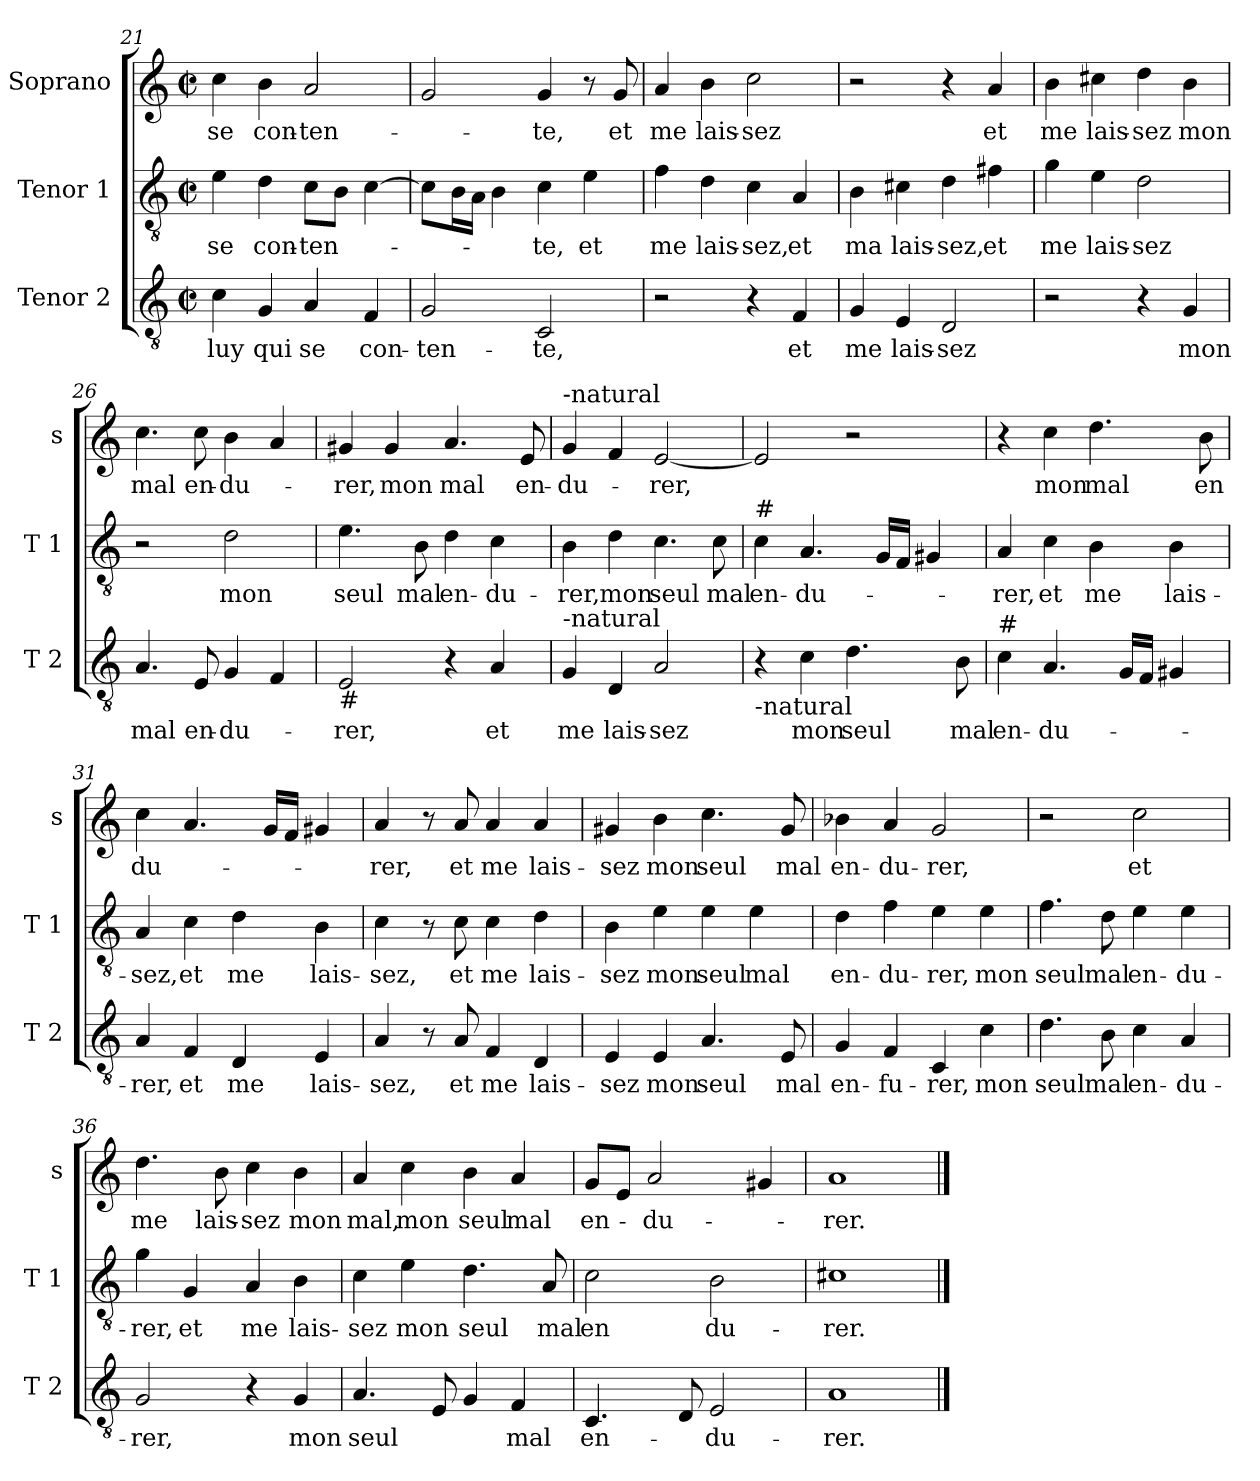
**kern	**text	**kern	**text	**kern	**text
*part3	*part3	*part2	*part2	*part1	*part1
*staff3	*staff3	*staff2	*staff2	*staff1	*staff1
*I"Tenor 2	*	*I"Tenor 1	*	*I"Soprano	*
*I'T 2	*	*I'T 1	*	*I's	*
!!LO:LB:g=z
*clefGv2	*	*clefGv2	*	*clefG2	*
*k[]	*	*k[]	*	*k[]	*
*C:	*	*C:	*	*C:	*
*M2/2	*	*M2/2	*	*M2/2	*
*met(c|)	*	*met(c|)	*	*met(c|)	*
=21	=21	=21	=21	=21	=21
!	!LO:LY:b	!	!LO:LY:b	!	!LO:LY:b
4c\	-luy	4e\	se	4cc\	se
!	!LO:LY:b	!	!LO:LY:b	!	!LO:LY:b
4G/	qui	4d\	con-	4b\	con-
!	!LO:LY:b	!	!LO:LY:b	!	!LO:LY:b
4A/	se	8c\L	-ten-	2a/	-ten-
.	.	8B\J	.	.	.
!	!LO:LY:b	!	!	!	!
4F/	con-	[4c\	.	.	.
=22	=22	=22	=22	=22	=22
!	!LO:LY:b	!	!	!	!
2G/	-ten-	8c\L]	.	2g/	.
.	.	16B\L	.	.	.
.	.	16A\JJ	.	.	.
.	.	4B\	.	.	.
!	!LO:LY:b	!	!LO:LY:b	!	!LO:LY:b
2C/	-te,	4c\	-te,	4g/	-te,
!	!	!	!LO:LY:b	!	!
.	.	4e\	et	8r	.
!	!	!	!	!	!LO:LY:b
.	.	.	.	8g/	et
=23	=23	=23	=23	=23	=23
!	!	!	!LO:LY:b	!	!LO:LY:b
2r	.	4f\	me	4a/	me
!	!	!	!LO:LY:b	!	!LO:LY:b
.	.	4d\	lais-	4b\	lais-
!	!	!	!LO:LY:b	!	!LO:LY:b
4r	.	4c\	-sez,	2cc\	-sez
!	!LO:LY:b	!	!LO:LY:b	!	!
4F/	et	4A/	et	.	.
=24	=24	=24	=24	=24	=24
!	!LO:LY:b	!	!LO:LY:b	!	!
4G/	me	4B\	ma	2r	.
!	!LO:LY:b	!	!LO:LY:b	!	!
4E/	lais-	4c#X\	lais-	.	.
!	!LO:LY:b	!	!LO:LY:b	!	!
2D/	-sez	4d\	-sez,	4r	.
!	!	!	!LO:LY:b	!	!LO:LY:b
.	.	4f#X\	et	4a/	et
=25	=25	=25	=25	=25	=25
!	!	!	!LO:LY:b	!	!LO:LY:b
2r	.	4g\	me	4b\	me
!	!	!	!LO:LY:b	!	!LO:LY:b
.	.	4e\	lais-	4cc#X\	lais-
!	!	!	!LO:LY:b	!	!LO:LY:b
4r	.	2d\	-sez	4dd\	-sez
!	!LO:LY:b	!	!	!	!LO:LY:b
4G/	mon	.	.	4b\	mon
!!LO:LB:g=z
=26	=26	=26	=26	=26	=26
!	!LO:LY:b	!	!	!	!LO:LY:b
4.A/	mal	2r	.	4.cc\	mal
!	!LO:LY:b	!	!	!	!LO:LY:b
8E/	en-	.	.	8cc\	en-
!	!LO:LY:b	!	!LO:LY:b	!	!LO:LY:b
4G/	-du-	2d\	mon	4b\	-du-
4F/	.	.	.	4a/	.
=27	=27	=27	=27	=27	=27
!LO:TX:b:t=#	!	!	!	!	!
!	!LO:LY:b	!	!LO:LY:b	!	!LO:LY:b
2E/	-rer,	4.e\	seul	4g#X/	-rer,
!	!	!	!	!	!LO:LY:b
.	.	.	.	4g#/	mon
!	!	!	!LO:LY:b	!	!
.	.	8B\	mal	.	.
!	!	!	!LO:LY:b	!	!LO:LY:b
4r	.	4d\	en-	4.a/	mal
!	!LO:LY:b	!	!LO:LY:b	!	!
4A/	et	4c\	-du-	.	.
!	!	!	!	!	!LO:LY:b
.	.	.	.	8e/	en-
=28	=28	=28	=28	=28	=28
!	!	!	!	!LO:TX:a:t=-natural	!
!LO:TX:a:t=-natural	!	!	!	!	!
!	!LO:LY:b	!	!LO:LY:b	!	!LO:LY:b
4G/	me	4B\	-rer,	4g/	-du-
!	!LO:LY:b	!	!LO:LY:b	!	!
4D/	lais-	4d\	mon	4f/	.
!	!LO:LY:b	!	!LO:LY:b	!	!LO:LY:b
2A/	-sez	4.c\	seul	[2e/	-rer,
!	!	!	!LO:LY:b	!	!
.	.	8c\	mal	.	.
=29	=29	=29	=29	=29	=29
!	!	!LO:TX:a:t=#	!	!	!
!LO:TX:b:t=-natural	!	!	!	!	!
!	!	!	!LO:LY:b	!	!
4r	.	4c\	en-	2e/]	.
!	!LO:LY:b	!	!LO:LY:b	!	!
4c\	mon	4.A/	-du-	.	.
!	!LO:LY:b	!	!	!	!
4.d\	seul	.	.	2r	.
.	.	16G/LL	.	.	.
.	.	16F/JJ	.	.	.
.	.	4G#X/	.	.	.
!	!LO:LY:b	!	!	!	!
8B\	mal	.	.	.	.
=30	=30	=30	=30	=30	=30
!LO:TX:a:t=#	!	!	!	!	!
!	!LO:LY:b	!	!LO:LY:b	!	!
4c\	en-	4A/	-rer,	4r	.
!	!LO:LY:b	!	!LO:LY:b	!	!LO:LY:b
4.A/	-du-	4c\	et	4cc\	mon
!	!	!	!LO:LY:b	!	!LO:LY:b
.	.	4B\	me	4.dd\	mal
16G/LL	.	.	.	.	.
16F/JJ	.	.	.	.	.
!	!	!	!LO:LY:b	!	!
4G#X/	.	4B\	lais-	.	.
!	!	!	!	!	!LO:LY:b
.	.	.	.	8b\	en
!!LO:LB:g=z
=31	=31	=31	=31	=31	=31
!	!LO:LY:b	!	!LO:LY:b	!	!LO:LY:b
4A/	-rer,	4A/	-sez,	4cc\	du-
!	!LO:LY:b	!	!LO:LY:b	!	!
4F/	et	4c\	et	4.a/	.
!	!LO:LY:b	!	!LO:LY:b	!	!
4D/	me	4d\	me	.	.
.	.	.	.	16g/LL	.
.	.	.	.	16f/JJ	.
!	!LO:LY:b	!	!LO:LY:b	!	!
4E/	lais-	4B\	lais-	4g#X/	.
=32	=32	=32	=32	=32	=32
!	!LO:LY:b	!	!LO:LY:b	!	!LO:LY:b
4A/	-sez,	4c\	-sez,	4a/	-rer,
8r	.	8r	.	8r	.
!	!LO:LY:b	!	!LO:LY:b	!	!LO:LY:b
8A/	et	8c\	et	8a/	et
!	!LO:LY:b	!	!LO:LY:b	!	!LO:LY:b
4F/	me	4c\	me	4a/	me
!	!LO:LY:b	!	!LO:LY:b	!	!LO:LY:b
4D/	lais-	4d\	lais-	4a/	lais-
=33	=33	=33	=33	=33	=33
!	!LO:LY:b	!	!LO:LY:b	!	!LO:LY:b
4E/	-sez	4B\	-sez	4g#X/	-sez
!	!LO:LY:b	!	!LO:LY:b	!	!LO:LY:b
4E/	mon	4e\	mon	4b\	mon
!	!LO:LY:b	!	!LO:LY:b	!	!LO:LY:b
4.A/	seul	4e\	seul	4.cc\	seul
!	!	!	!LO:LY:b	!	!
.	.	4e\	mal	.	.
!	!LO:LY:b	!	!	!	!LO:LY:b
8E/	mal	.	.	8g#/	mal
=34	=34	=34	=34	=34	=34
!	!LO:LY:b	!	!LO:LY:b	!	!LO:LY:b
4G/	en-	4d\	en-	4b-X\	en-
!	!LO:LY:b	!	!LO:LY:b	!	!LO:LY:b
4F/	-fu-	4f\	-du-	4a/	-du-
!	!LO:LY:b	!	!LO:LY:b	!	!LO:LY:b
4C/	-rer,	4e\	-rer,	2g/	-rer,
!	!LO:LY:b	!	!LO:LY:b	!	!
4c\	mon	4e\	mon	.	.
=35	=35	=35	=35	=35	=35
!	!LO:LY:b	!	!LO:LY:b	!	!
4.d\	seul	4.f\	seul	2r	.
!	!LO:LY:b	!	!LO:LY:b	!	!
8B\	mal	8d\	mal	.	.
!	!LO:LY:b	!	!LO:LY:b	!	!LO:LY:b
4c\	en-	4e\	en-	2cc\	et
!	!LO:LY:b	!	!LO:LY:b	!	!
4A/	-du-	4e\	-du-	.	.
!!LO:PB:g=z
=36	=36	=36	=36	=36	=36
!	!LO:LY:b	!	!LO:LY:b	!	!LO:LY:b
2G/	-rer,	4g\	-rer,	4.dd\	me
!	!	!	!LO:LY:b	!	!
.	.	4G/	et	.	.
!	!	!	!	!	!LO:LY:b
.	.	.	.	8b\	lais-
!	!	!	!LO:LY:b	!	!LO:LY:b
4r	.	4A/	me	4cc\	-sez
!	!LO:LY:b	!	!LO:LY:b	!	!LO:LY:b
4G/	mon	4B\	lais-	4b\	mon
=37	=37	=37	=37	=37	=37
!	!LO:LY:b	!	!LO:LY:b	!	!LO:LY:b
4.A/	seul	4c\	-sez	4a/	mal,
!	!	!	!LO:LY:b	!	!LO:LY:b
.	.	4e\	mon	4cc\	mon
8E/	.	.	.	.	.
!	!	!	!LO:LY:b	!	!LO:LY:b
4G/	.	4.d\	seul	4b\	seul
!	!LO:LY:b	!	!	!	!LO:LY:b
4F/	mal	.	.	4a/	mal
!	!	!	!LO:LY:b	!	!
.	.	8A/	mal	.	.
=38	=38	=38	=38	=38	=38
!	!LO:LY:b	!	!LO:LY:b	!	!LO:LY:b
4.C/	en-	2c\	en	8g/L	en-
.	.	.	.	8e/J	.
!	!	!	!	!	!LO:LY:b
.	.	.	.	2a/	-du-
8D/	.	.	.	.	.
!	!LO:LY:b	!	!LO:LY:b	!	!
2E/	-du-	2B\	du-	.	.
.	.	.	.	4g#X/	.
=39	=39	=39	=39	=39	=39
!	!LO:LY:b	!	!LO:LY:b	!	!LO:LY:b
1A	-rer.	1c#X	-rer.	1a	-rer.
==	==	==	==	==	==
*-	*-	*-	*-	*-	*-
